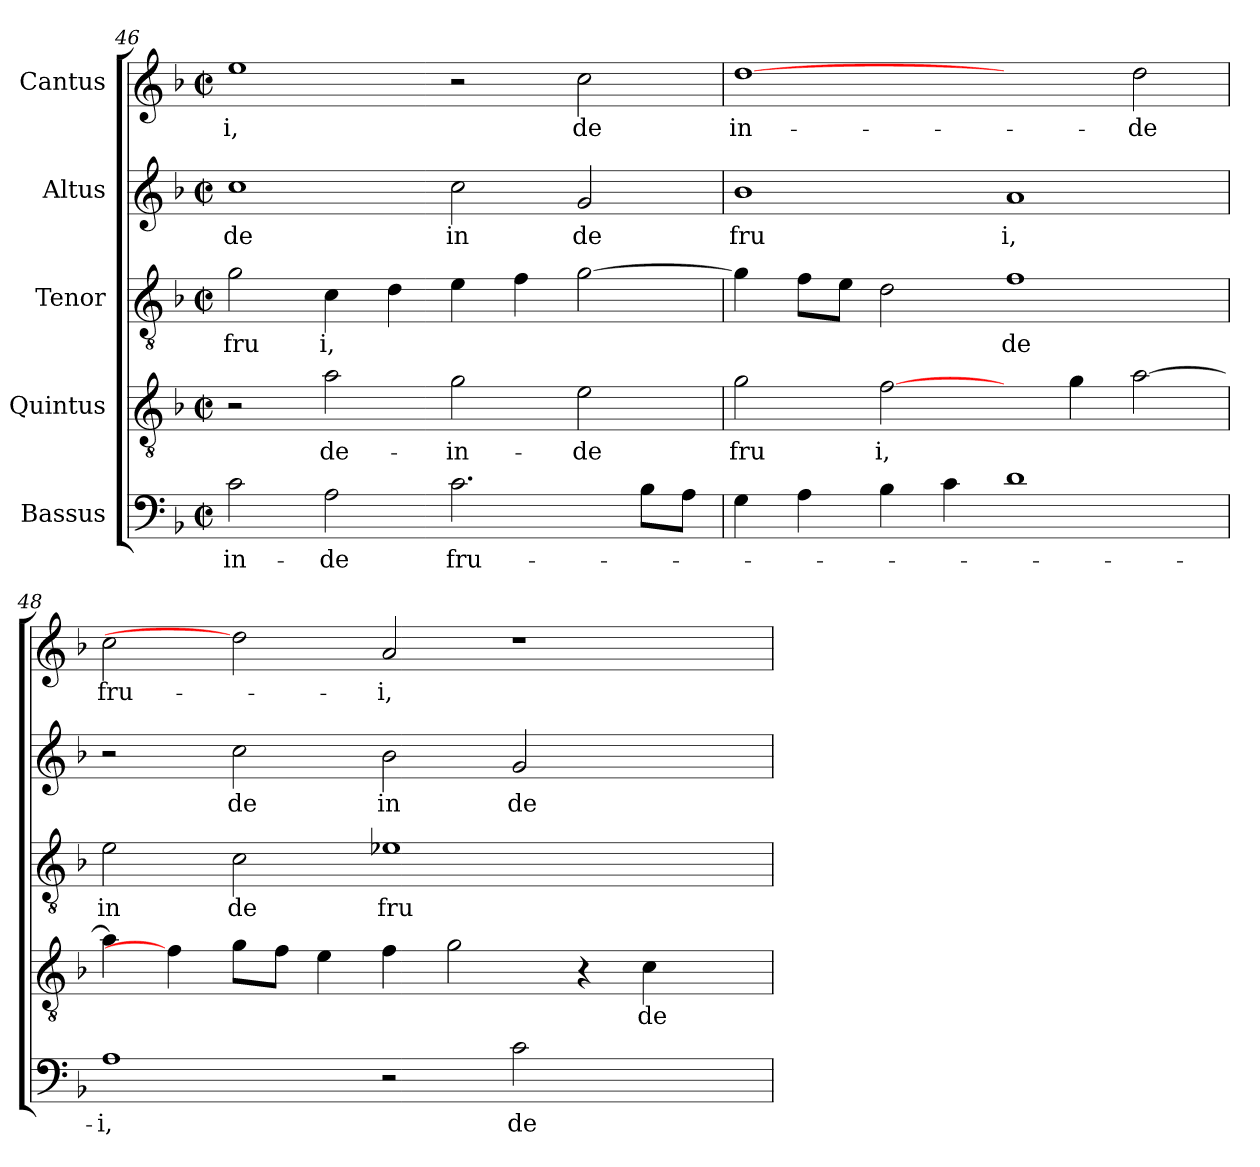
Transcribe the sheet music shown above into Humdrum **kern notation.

**kern	**text	**kern	**text	**kern	**text	**kern	**text	**kern	**text
*part5	*part5	*part4	*part4	*part3	*part3	*part2	*part2	*part1	*part1
*staff5	*staff5	*staff4	*staff4	*staff3	*staff3	*staff2	*staff2	*staff1	*staff1
*I"Bassus	*	*I"Quintus	*	*I"Tenor	*	*I"Altus	*	*I"Cantus	*
*clefF4	*	*clefGv2	*	*clefGv2	*	*clefG2	*	*clefG2	*
*k[b-]	*	*k[b-]	*	*k[b-]	*	*k[b-]	*	*k[b-]	*
*F:	*	*F:	*	*F:	*	*F:	*	*F:	*
*M2/2	*	*M2/2	*	*M2/2	*	*M2/2	*	*M2/2	*
*met(c|)	*	*met(c|)	*	*met(c|)	*	*met(c|)	*	*met(c|)	*
=46	=46	=46	=46	=46	=46	=46	=46	=46	=46
!	!LO:LY:b:cj	!	!	!	!LO:LY:b:cj	!	!LO:LY:b:cj	!	!LO:LY:b:cj
2c\	-in-	2r	.	2g\	fru	1cc	de	1ee	i,
!	!LO:LY:b:cj	!	!LO:LY:b:cj	!	!LO:LY:b:cj	!	!	!	!
2A\	-de	2a\	de-	4c\	i,	.	.	.	.
.	.	.	.	4d\	.	.	.	.	.
!	!LO:LY:b	!	!LO:LY:b:cj	!	!	!	!LO:LY:b:cj	!	!
2.c\	fru-	2g\	-in-	4e\	.	2cc\	in	2r	.
.	.	.	.	4f\	.	.	.	.	.
!	!	!	!LO:LY:b:cj	!	!	!	!LO:LY:b:cj	!	!LO:LY:b:cj
.	.	2e\	-de	[>2g\	.	2g/	de	2cc\	de
8B-\L	.	.	.	.	.	.	.	.	.
8A\J	.	.	.	.	.	.	.	.	.
!!LO:LB:g=z
=47	=47	=47	=47	=47	=47	=47	=47	=47	=47
!	!	!	!LO:LY:b:cj	!	!	!	!LO:LY:b:cj	!	!LO:LY:b:cj
4G\	.	2g\	fru	4g\]	.	1b-	fru	[1dd	in-
4A\	.	.	.	8f\L	.	.	.	.	.
.	.	.	.	8e\J	.	.	.	.	.
!	!	!	!LO:LY:b:cj	!	!	!	!	!	!
4B-\	.	[2f\	i,	2d\	.	.	.	.	.
4c\	.	.	.	.	.	.	.	.	.
!	!	!	!	!	!LO:LY:b:cj	!	!LO:LY:b:cj	!	!
1d	.	4ryy	.	1f	de	1a	i,	2ryy	.
.	.	4g\	.	.	.	.	.	.	.
!	!	!	!	!	!	!	!	!	!LO:LY:b:cj
.	.	[>2a\	.	.	.	.	.	2dd\	-de
=48	=48	=48	=48	=48	=48	=48	=48	=48	=48
!	!LO:LY:b:cj	!	!	!	!LO:LY:b:cj	!	!	!	!LO:LY:b:cj
1A	-i,	4a\]	.	2e\	in	2r	.	2cc\	fru-
.	.	4f\]	.	.	.	.	.	.	.
!	!	!	!	!	!LO:LY:b:cj	!	!LO:LY:b:cj	!	!
.	.	8g\L	.	2c\	de	2cc\	de	2dd]	.
.	.	8f\J	.	.	.	.	.	.	.
.	.	4e\	.	.	.	.	.	.	.
!	!	!	!	!	!LO:LY:b:cj	!	!LO:LY:b:cj	!	!LO:LY:b:cj
2r	.	4f\	.	1e-X	fru	2b-\	in	2a/	-i,
.	.	2g\	.	.	.	.	.	.	.
!	!LO:LY:b:cj	!	!	!	!	!	!LO:LY:b:cj	!	!
2c\	de	.	.	.	.	2g/	de	1r	.
.	.	4r	.	.	.	.	.	.	.
!	!	!	!LO:LY:b:cj	!	!	!	!	!	!
2ryy	.	4c\	de	2ryy	.	2ryy	.	.	.
.	.	4ryy	.	.	.	.	.	.	.
=	=	=	=	=	=	=	=	=	=
*-	*-	*-	*-	*-	*-	*-	*-	*-	*-
